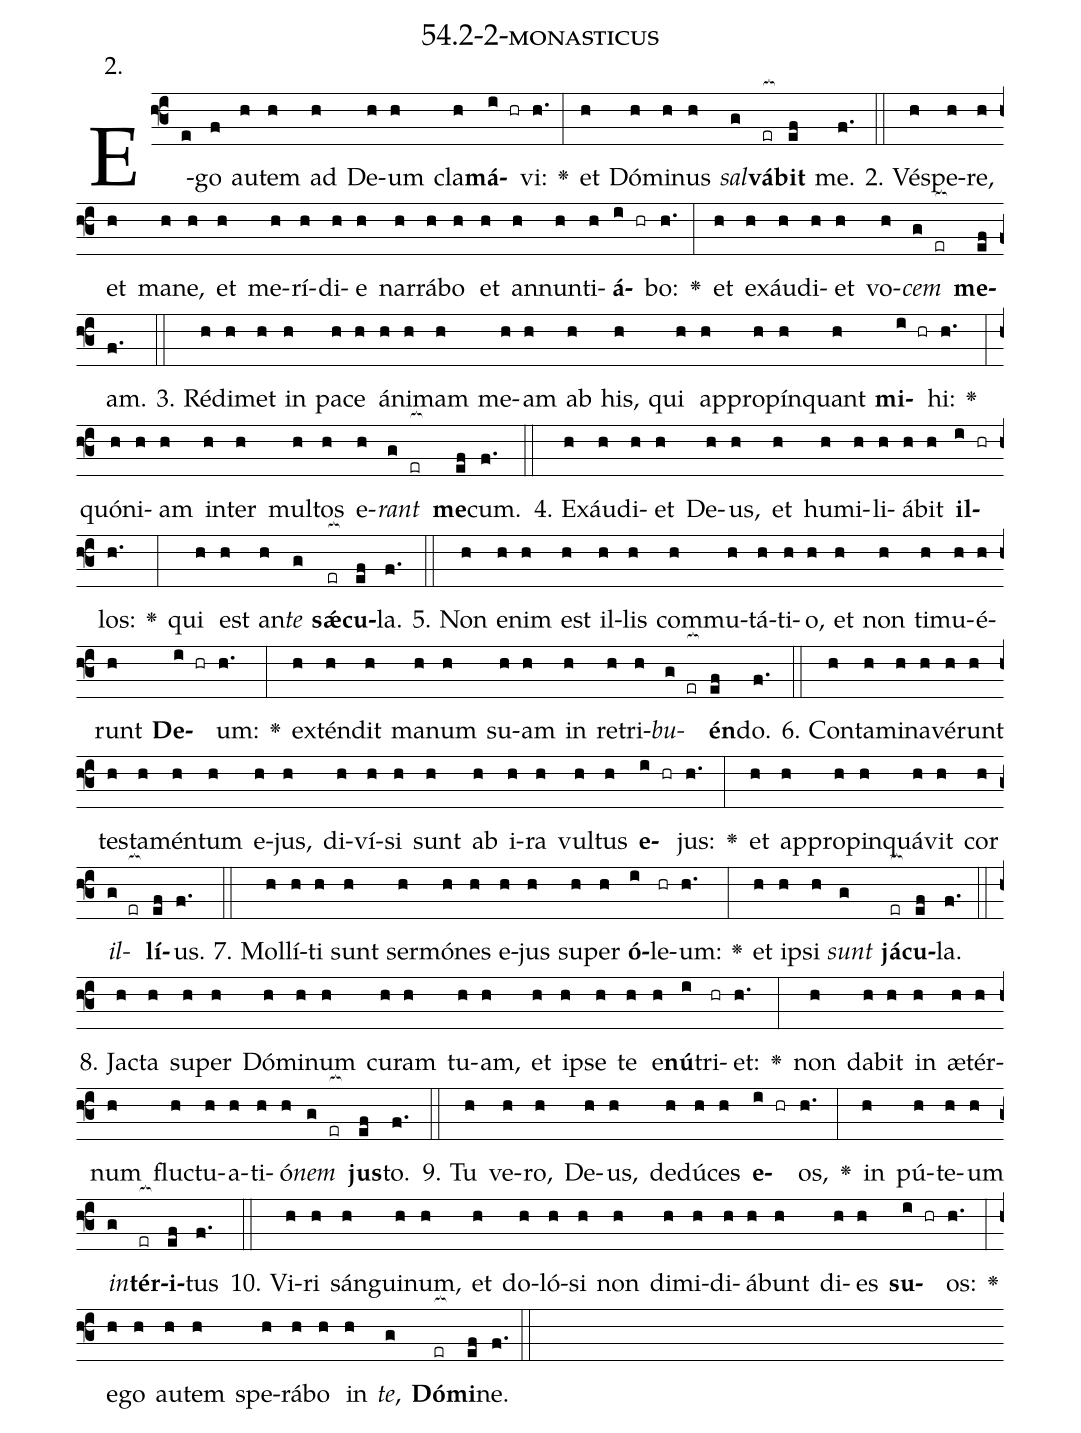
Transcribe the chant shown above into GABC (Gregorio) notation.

name: 54.2-2-monasticus;
annotation: 2.;
%%
(f3)E(e)go(f) au(h)tem(h) ad(h) De(h)um(h) cla(h)<b>má</b>(i hr)vi:(h.) <v>\greheightstar</v>(:) et(h) Dó(h)mi(h)nus(h) <i>sal</i>(g)<b>vá</b>(er[ocb:1{])<b>bit</b>(ef[ocb:0}]) me.(f.) (::)
2. Vés(h)pe(h)re,(h) et(h) ma(h)ne,(h) et(h) me(h)rí(h)di(h)e(h) nar(h)rá(h)bo(h) et(h) an(h)nun(h)ti(h)<b>á</b>(i hr)bo:(h.) <v>\greheightstar</v>(:) et(h) ex(h)áu(h)di(h)et(h) vo(h)<i>cem</i>(g er[ocb:1{]) <b>me</b>(ef[ocb:0}])am.(f.) (::)
3. Réd(h)i(h)met(h) in(h) pa(h)ce(h) á(h)ni(h)mam(h) me(h)am(h) ab(h) his,(h) qui(h) ap(h)pro(h)pín(h)quant(h) <b>mi</b>(i hr)hi:(h.) <v>\greheightstar</v>(:) quón(h)i(h)am(h) in(h)ter(h) mul(h)tos(h) e(h)<i>rant</i>(g er[ocb:1{]) <b>me</b>(ef[ocb:0}])cum.(f.) (::)
4. Ex(h)áu(h)di(h)et(h) De(h)us,(h) et(h) hu(h)mi(h)li(h)á(h)bit(h) <b>il</b>(i hr)los:(h.) <v>\greheightstar</v>(:) qui(h) est(h) an(h)<i>te</i>(g) <b>sǽ</b>(er[ocb:1{])<b>cu</b>(ef[ocb:0}])la.(f.) (::)
5. Non(h) e(h)nim(h) est(h) il(h)lis(h) com(h)mu(h)tá(h)ti(h)o,(h) et(h) non(h) ti(h)mu(h)é(h)runt(h) <b>De</b>(i hr)um:(h.) <v>\greheightstar</v>(:) ex(h)tén(h)dit(h) ma(h)num(h) su(h)am(h) in(h) re(h)tri(h)<i>bu</i>(g er[ocb:1{])<b>én</b>(ef[ocb:0}])do.(f.) (::)
6. Con(h)ta(h)mi(h)na(h)vé(h)runt(h) tes(h)ta(h)mén(h)tum(h) e(h)jus,(h) di(h)ví(h)si(h) sunt(h) ab(h) i(h)ra(h) vul(h)tus(h) <b>e</b>(i hr)jus:(h.) <v>\greheightstar</v>(:) et(h) ap(h)pro(h)pin(h)quá(h)vit(h) cor(h) <i>il</i>(g er[ocb:1{])<b>lí</b>(ef[ocb:0}])us.(f.) (::)
7. Mol(h)lí(h)ti(h) sunt(h) ser(h)mó(h)nes(h) e(h)jus(h) su(h)per(h) <b>ó</b>(i)le(hr)um:(h.) <v>\greheightstar</v>(:) et(h) ip(h)si(h) <i>sunt</i>(g) <b>já</b>(er[ocb:1{])<b>cu</b>(ef[ocb:0}])la.(f.) (::)
8. Jac(h)ta(h) su(h)per(h) Dó(h)mi(h)num(h) cu(h)ram(h) tu(h)am,(h) et(h) ip(h)se(h) te(h) e(h)<b>nú</b>(i)tri(hr)et:(h.) <v>\greheightstar</v>(:) non(h) da(h)bit(h) in(h) æ(h)tér(h)num(h) fluc(h)tu(h)a(h)ti(h)ó(h)<i>nem</i>(g er[ocb:1{]) <b>jus</b>(ef[ocb:0}])to.(f.) (::)
9. Tu(h) ve(h)ro,(h) De(h)us,(h) de(h)dú(h)ces(h) <b>e</b>(i hr)os,(h.) <v>\greheightstar</v>(:) in(h) pú(h)te(h)um(h) <i>in</i>(g)<b>tér</b>(er[ocb:1{])<b>i</b>(ef[ocb:0}])tus(f.) (::)
10. Vi(h)ri(h) sán(h)gui(h)num,(h) et(h) do(h)ló(h)si(h) non(h) di(h)mi(h)di(h)á(h)bunt(h) di(h)es(h) <b>su</b>(i hr)os:(h.) <v>\greheightstar</v>(:) e(h)go(h) au(h)tem(h) spe(h)rá(h)bo(h) in(h) <i>te</i>,(g) <b>Dó</b>(er[ocb:1{])<b>mi</b>(ef[ocb:0}])ne.(f.) (::)
